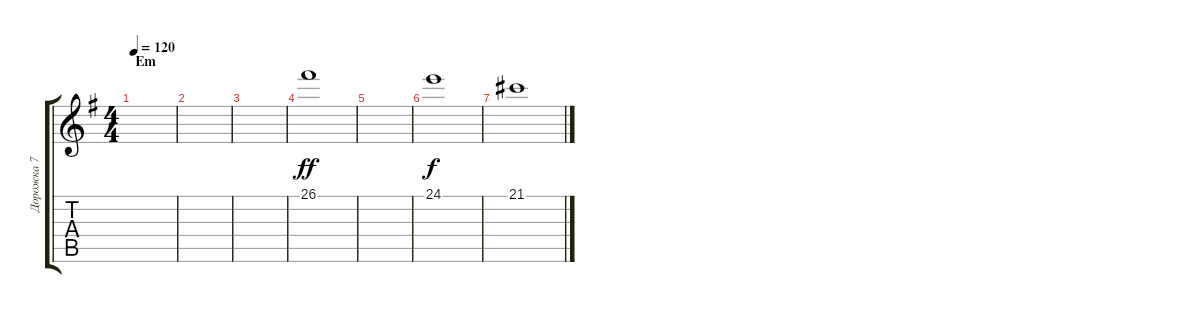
\track ("Дорожка 7" "Дорожка 7") {instrument vibraphone}
\staff {score tabs}
\tuning (E4 B3 G3 D3 A2 E2) {hide}
\ts (4 4)
\section ("" "Em")
\tempo 120
\clef g2
\ks eminor
|
|
|
26.1.1{dy ff} |
|
24.1.1{dy f} |
21.1.1
